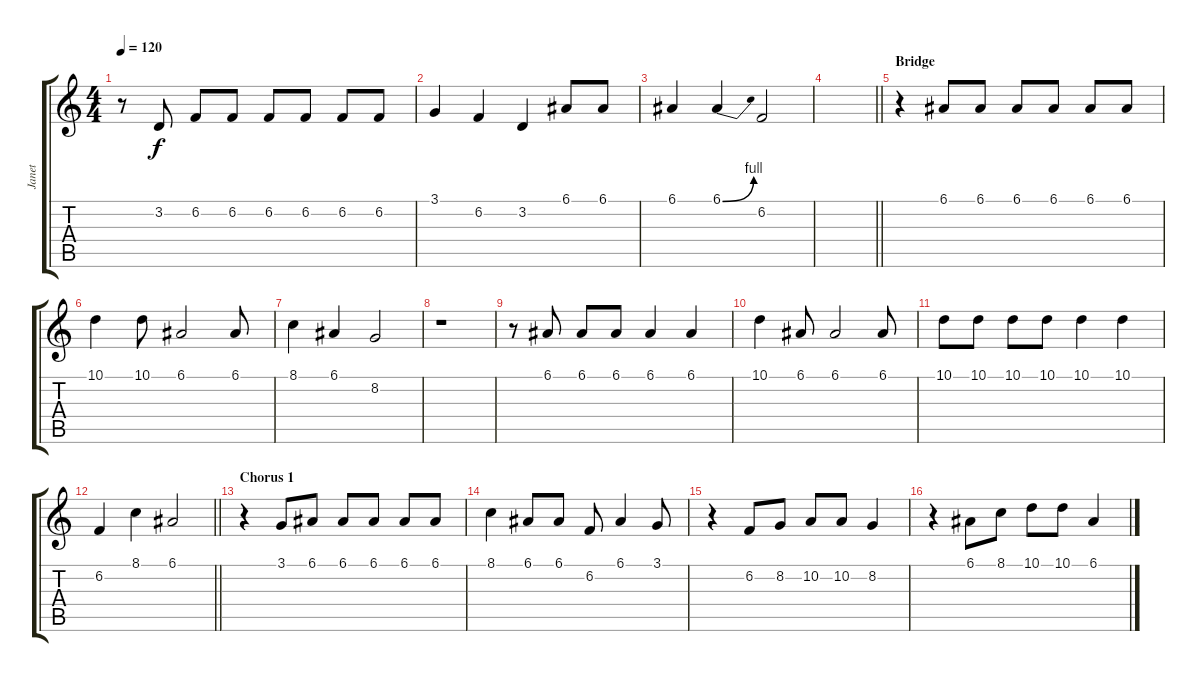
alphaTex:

\track ("Janet" "Janet") {instrument synthvoice}
\staff {score tabs}
\tuning (E4 B3 G3 D3 A2 E2) {hide}
\ts (4 4)
\tempo 120
\clef g2
\ks c
r.8{dy f} 3.2.8 6.2.8 6.2.8 6.2.8 6.2.8 6.2.8 6.2.8 |
3.1.4 6.2.4 3.2.4 6.1.8 6.1.8 |
6.1.4 6.1{be (bend 0 0 60 4)}.4 6.2.2 |
\barLineRight lightlight
|
\section ("" "Bridge")
r.4 6.1.8 6.1.8 6.1.8 6.1.8 6.1.8 6.1.8 |
10.1.4 10.1.8 6.1.2 6.1.8 |
8.1.4 6.1.4 8.2.2 |
r.1 |
r.8 6.1.8 6.1.8 6.1.8 6.1.4 6.1.4 |
10.1.4 6.1.8 6.1.2 6.1.8 |
10.1.8 10.1.8 10.1.8 10.1.8 10.1.4 10.1.4 |
\barLineRight lightlight
6.2.4 8.1.4 6.1.2 |
\section ("" "Chorus 1")
r.4 3.1.8 6.1.8 6.1.8 6.1.8 6.1.8 6.1.8 |
8.1.4 6.1.8 6.1.8 6.2.8 6.1.4 3.1.8 |
r.4 6.2.8 8.2.8 10.2.8 10.2.8 8.2.4 |
r.4 6.1.8 8.1.8 10.1.8 10.1.8 6.1.4
